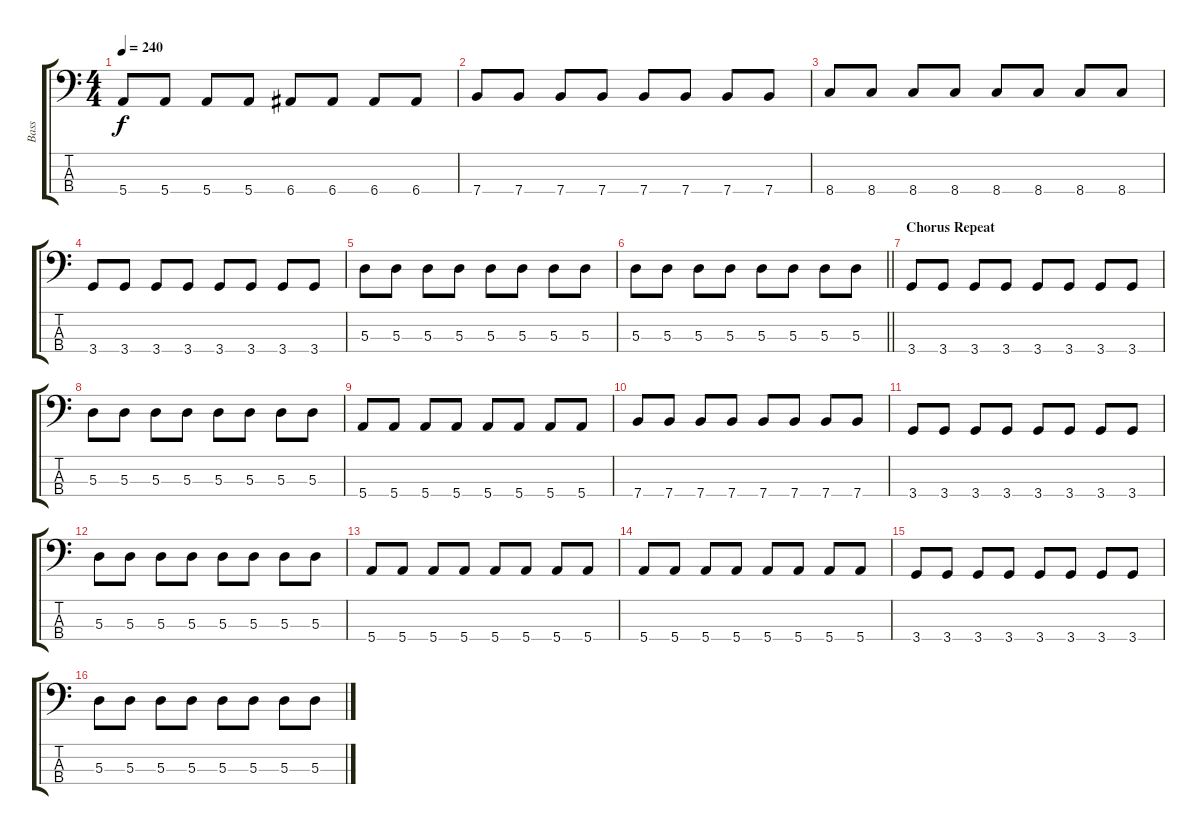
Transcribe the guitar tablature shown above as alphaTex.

\track ("Bass" "Bass") {instrument electricbassfinger}
\staff {score tabs}
\tuning (G2 D2 A1 E1) {hide}
\ts (4 4)
\tempo 240
\clef f4
\ks c
5.4.8{dy f} 5.4.8 5.4.8 5.4.8 6.4.8 6.4.8 6.4.8 6.4.8 |
7.4.8 7.4.8 7.4.8 7.4.8 7.4.8 7.4.8 7.4.8 7.4.8 |
8.4.8 8.4.8 8.4.8 8.4.8 8.4.8 8.4.8 8.4.8 8.4.8 |
3.4.8 3.4.8 3.4.8 3.4.8 3.4.8 3.4.8 3.4.8 3.4.8 |
5.3.8 5.3.8 5.3.8 5.3.8 5.3.8 5.3.8 5.3.8 5.3.8 |
\barLineRight lightlight
5.3.8 5.3.8 5.3.8 5.3.8 5.3.8 5.3.8 5.3.8 5.3.8 |
\section ("" "Chorus Repeat")
3.4.8 3.4.8 3.4.8 3.4.8 3.4.8 3.4.8 3.4.8 3.4.8 |
5.3.8 5.3.8 5.3.8 5.3.8 5.3.8 5.3.8 5.3.8 5.3.8 |
5.4.8 5.4.8 5.4.8 5.4.8 5.4.8 5.4.8 5.4.8 5.4.8 |
7.4.8 7.4.8 7.4.8 7.4.8 7.4.8 7.4.8 7.4.8 7.4.8 |
3.4.8 3.4.8 3.4.8 3.4.8 3.4.8 3.4.8 3.4.8 3.4.8 |
5.3.8 5.3.8 5.3.8 5.3.8 5.3.8 5.3.8 5.3.8 5.3.8 |
5.4.8 5.4.8 5.4.8 5.4.8 5.4.8 5.4.8 5.4.8 5.4.8 |
5.4.8 5.4.8 5.4.8 5.4.8 5.4.8 5.4.8 5.4.8 5.4.8 |
3.4.8 3.4.8 3.4.8 3.4.8 3.4.8 3.4.8 3.4.8 3.4.8 |
5.3.8 5.3.8 5.3.8 5.3.8 5.3.8 5.3.8 5.3.8 5.3.8
